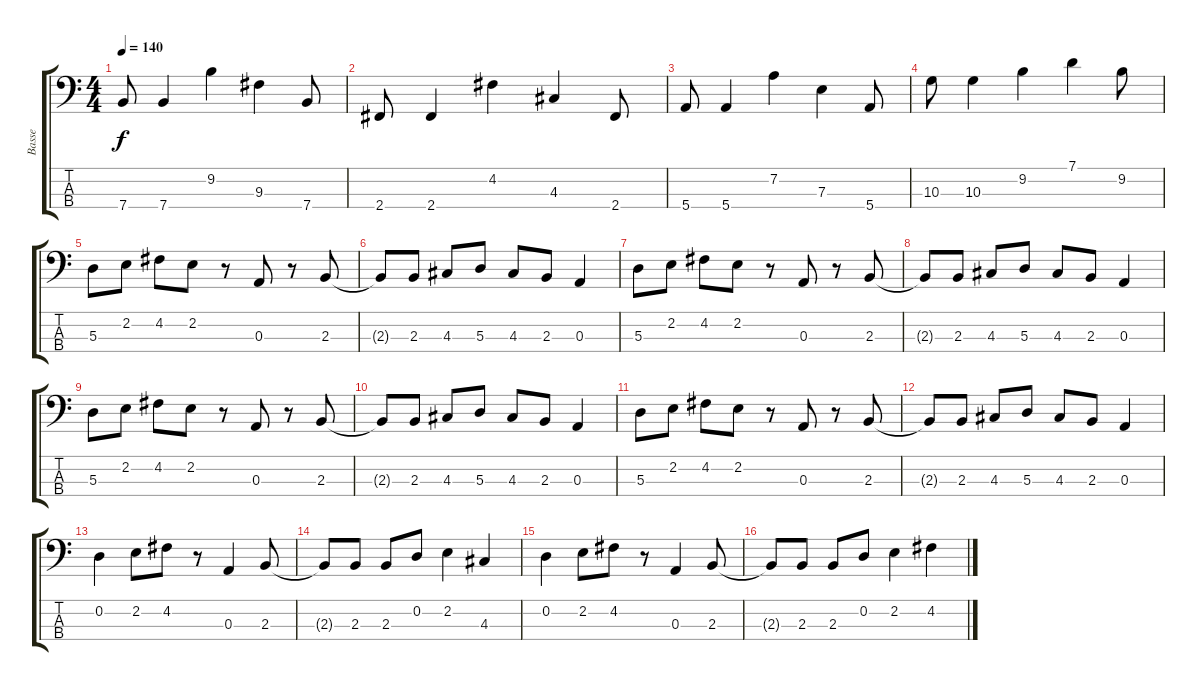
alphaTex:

\track ("Basse" "Basse") {instrument electricbassfinger}
\staff {score tabs}
\tuning (G2 D2 A1 E1) {hide}
\ts (4 4)
\tempo 140
\clef f4
\ks c
7.4.8{dy f} 7.4.4 9.2.4 9.3.4 7.4.8 |
2.4.8 2.4.4 4.2.4 4.3.4 2.4.8 |
5.4.8 5.4.4 7.2.4 7.3.4 5.4.8 |
10.3.8 10.3.4 9.2.4 7.1.4 9.2.8 |
5.3.8 2.2.8 4.2.8 2.2.8 r.8 0.3.8 r.8 2.3.8 |
2.3{t}.8 2.3.8 4.3.8 5.3.8 4.3.8 2.3.8 0.3.4 |
5.3.8 2.2.8 4.2.8 2.2.8 r.8 0.3.8 r.8 2.3.8 |
2.3{t}.8 2.3.8 4.3.8 5.3.8 4.3.8 2.3.8 0.3.4 |
5.3.8 2.2.8 4.2.8 2.2.8 r.8 0.3.8 r.8 2.3.8 |
2.3{t}.8 2.3.8 4.3.8 5.3.8 4.3.8 2.3.8 0.3.4 |
5.3.8 2.2.8 4.2.8 2.2.8 r.8 0.3.8 r.8 2.3.8 |
2.3{t}.8 2.3.8 4.3.8 5.3.8 4.3.8 2.3.8 0.3.4 |
0.2.4 2.2.8 4.2.8 r.8 0.3.4 2.3.8 |
2.3{t}.8 2.3.8 2.3.8 0.2.8 2.2.4 4.3.4 |
0.2.4 2.2.8 4.2.8 r.8 0.3.4 2.3.8 |
2.3{t}.8 2.3.8 2.3.8 0.2.8 2.2.4 4.2.4
